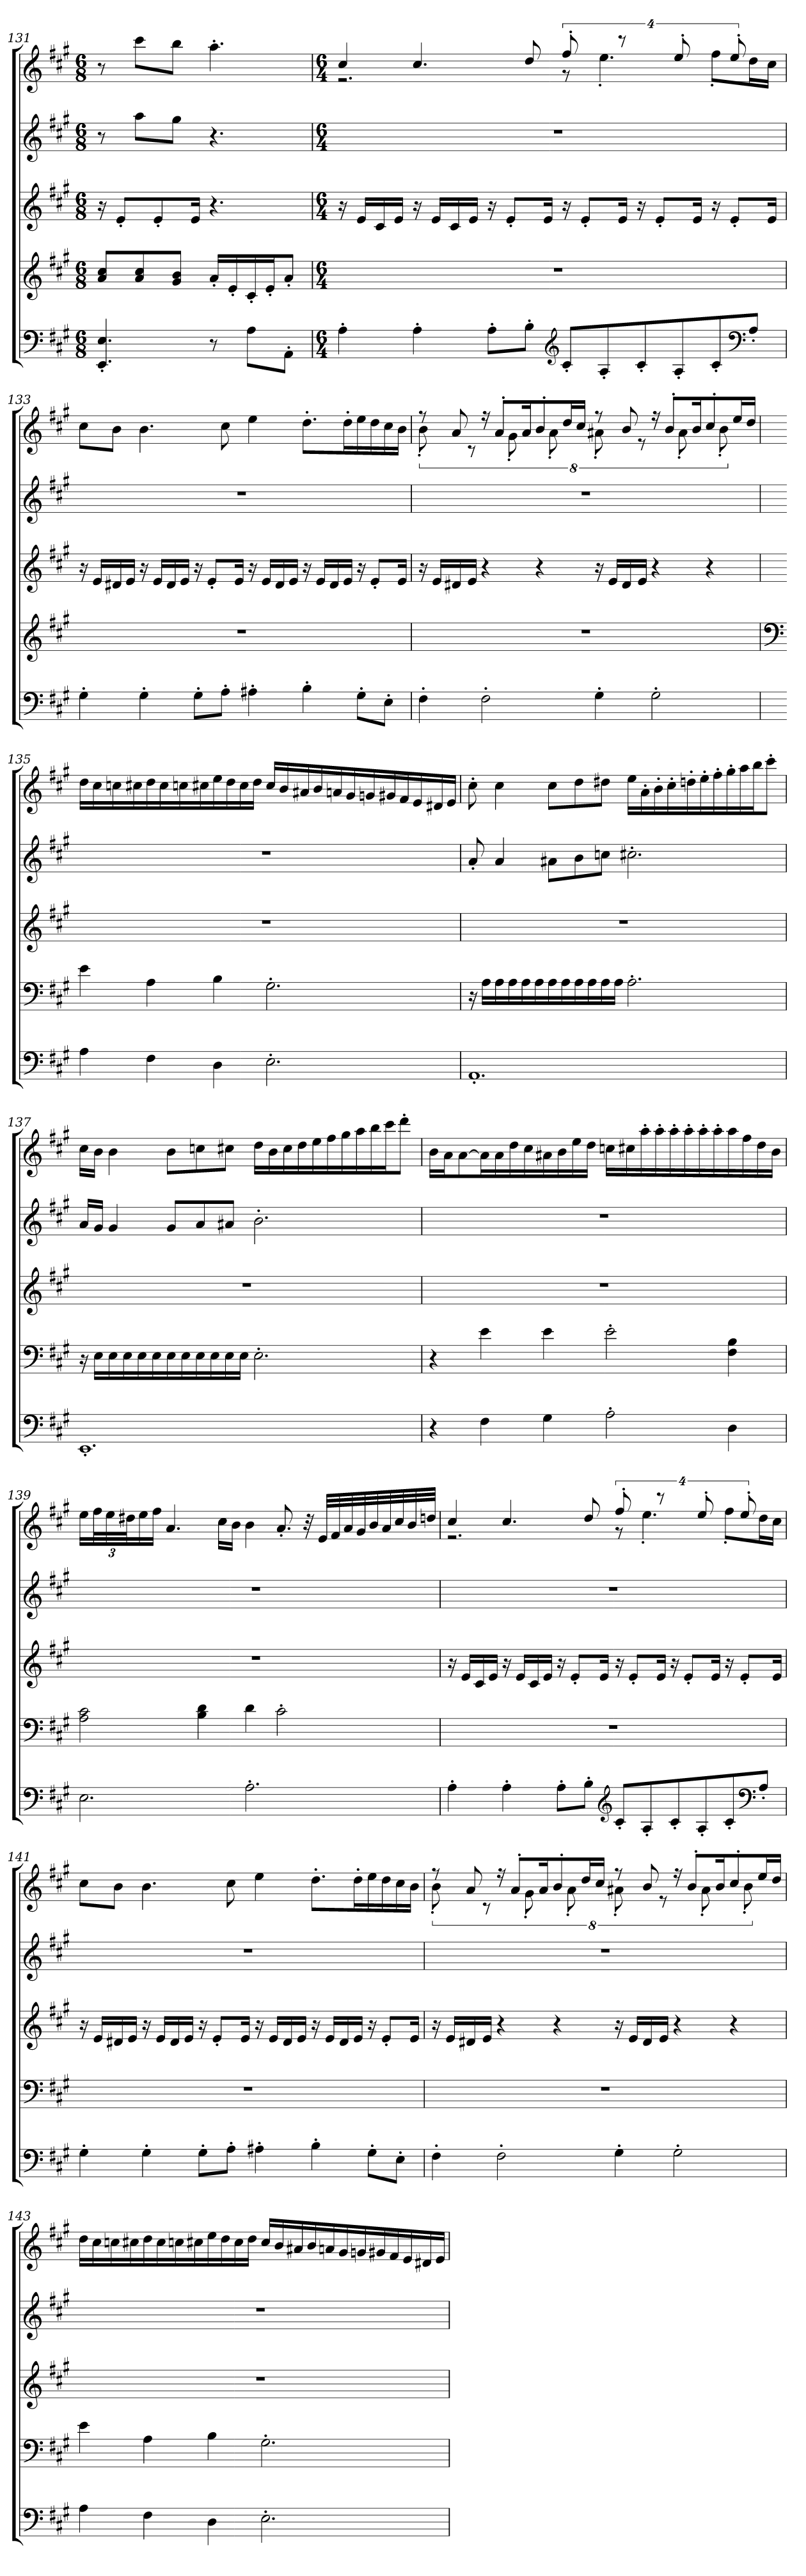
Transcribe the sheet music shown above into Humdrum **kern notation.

**kern	**kern	**kern	**kern	**kern
*part5	*part4	*part3	*part2	*part1
*staff5	*staff4	*staff3	*staff2	*staff1
!!LO:PB:g=z
*clefF4	*clefG2	*clefG2	*clefG2	*clefG2
*k[f#c#g#]	*k[f#c#g#]	*k[f#c#g#]	*k[f#c#g#]	*k[f#c#g#]
*M6/8	*M6/8	*M6/8	*M6/8	*M6/8
*MM60	*MM60	*MM60	*MM60	*MM60
=131	=131	=131	=131	=131
4.EE/' 4.E/'	8a/ 8cc#/L	16r	8r	8r
.	.	8e'/L	.	.
.	8a/ 8cc#/	.	8aa\L	8ccc#\L
.	.	8e'/	.	.
.	8g#/ 8b/J	.	8gg#\J	8bb\J
.	.	16e/Jk	.	.
8r	16a'/LL	4.r	4.r	4.aa'\
.	16e'/	.	.	.
8A\L	16c#'/	.	.	.
.	16e'/J	.	.	.
8AA'\J	8a'/J	.	.	.
=132	=132	=132	=132	=132
*M6/4	*M6/4	*M6/4	*M6/4	*M6/4
*	*	*	*	*MM74
*	*	*	*	*^
4A'\	1.r	16r	1.r	4cc#/	2.r
.	.	16e/LL	.	.	.
.	.	16c#/	.	.	.
.	.	16e/JJ	.	.	.
4A'\	.	16r	.	4.cc#/	.
.	.	16e/LL	.	.	.
.	.	16c#/	.	.	.
.	.	16e/JJ	.	.	.
8A'\L	.	16r	.	.	.
.	.	8e'/L	.	.	.
8B'\J	.	.	.	8dd/	.
.	.	16e/Jk	.	.	.
*clefG2	*	*	*	*	*
8c#'/L	.	16r	.	16%3ff#'/	8r
.	.	8e'/L	.	.	.
8A'/	.	.	.	.	4.ee'\
.	.	16e/Jk	.	16%3r	.
8c#'/	.	16r	.	.	.
.	.	8e'/L	.	.	.
8A'/	.	.	.	16%3ee'/	.
.	.	16e/Jk	.	.	.
8c#'/	.	16r	.	.	8ff#'\L
.	.	8e'/L	.	16%3ee'/	.
*clefF4	*	*	*	*	*
8A'/J	.	.	.	.	16dd\L
.	.	16e/Jk	.	.	16cc#\JJ
*	*	*	*	*v	*v
!!LO:LB:g=z
=133	=133	=133	=133	=133
*	*	*	*	*MM74
4G#'\	1.r	16r	1.r	8cc#\L
.	.	16e/LL	.	.
.	.	16d#X/	.	8b\J
.	.	16e/JJ	.	.
4G#'\	.	16r	.	4.b\
.	.	16e/LL	.	.
.	.	16d#/	.	.
.	.	16e/JJ	.	.
8G#'\L	.	16r	.	.
.	.	8e'/L	.	.
8A'\J	.	.	.	8cc#\
.	.	16e/Jk	.	.
4A#X'\	.	16r	.	4ee\
.	.	16e/LL	.	.
.	.	16d#/	.	.
.	.	16e/JJ	.	.
4B'\	.	16r	.	8.dd'\L
.	.	16e/LL	.	.
.	.	16d#/	.	.
.	.	16e/JJ	.	16dd'\L
8G#'\L	.	16r	.	16ee\
.	.	8e'/L	.	16dd\
8E'\J	.	.	.	16cc#\
.	.	16e/Jk	.	16b\JJ
!!LO:PB:g=z
=134	=134	=134	=134	=134
*	*	*	*	*MM74
*	*	*	*	*^
4F#'\	1.r	16r	1.r	8r	16%3b'\
.	.	16e/LL	.	.	.
.	.	16d#X/	.	8a/	.
.	.	16e/JJ	.	.	16%3r
2F#'\	.	4r	.	16r	.
.	.	.	.	8a'/L	.
.	.	.	.	.	16%3g#'\
.	.	.	.	16a/K	.
.	.	4r	.	8b'/	.
.	.	.	.	.	16%3a'\
.	.	.	.	16dd/L	.
.	.	.	.	16cc#/JJ	.
*	*	*	*	*MM74	*
4G#'\	.	16r	.	8r	16%3a#X'\
.	.	16e/LL	.	.	.
.	.	16d#/	.	8b/	.
.	.	16e/JJ	.	.	16%3r
2G#'\	.	4r	.	16r	.
.	.	.	.	8b'/L	.
.	.	.	.	.	16%3a#'\
.	.	.	.	16b/K	.
.	.	4r	.	8cc#'/	.
.	.	.	.	.	16%3b'\
.	.	.	.	16ee/L	.
.	.	.	.	16dd/JJ	.
*	*	*	*	*v	*v
!!LO:LB:g=z
=135	=135	=135	=135	=135
*	*clefF4	*	*	*
*	*	*	*	*MM74
4A\	4e\	1.r	1.r	16dd\LL
.	.	.	.	16cc#\
.	.	.	.	16ccn\
.	.	.	.	16cc#X\
4F#\	4A\	.	.	16dd\
.	.	.	.	16cc#\
.	.	.	.	16ccn\
.	.	.	.	16cc#X\
4D\	4B\	.	.	16ee\
.	.	.	.	16dd\
.	.	.	.	16cc#\
.	.	.	.	16dd\JJ
2.E'\	2.G#'\	.	.	16cc#/LL
.	.	.	.	16b/
.	.	.	.	16a#X/
.	.	.	.	16b/
.	.	.	.	16an/
.	.	.	.	16g#/
.	.	.	.	16gn/
.	.	.	.	16g#X/
.	.	.	.	16f#/
.	.	.	.	16e/
.	.	.	.	16d#X/
.	.	.	.	16e/JJ
!!LO:PB:g=z
=136	=136	=136	=136	=136
*	*	*	*	*MM74
1.AA'	16r	1.r	8a'/	8cc#'\
.	16A\LL	.	.	.
.	16A\	.	4a/	4cc#\
.	16A\	.	.	.
.	16A\	.	.	.
.	16A\	.	.	.
.	16A\	.	8a#X\L	8cc#\L
.	16A\	.	.	.
.	16A\	.	8b\	8dd\
.	16A\	.	.	.
.	16A\	.	8ccn\J	8dd#X\J
.	16A\JJ	.	.	.
.	2.A'\	.	2.cc#X'\	16ee\LL
.	.	.	.	16a'\
.	.	.	.	16b'\
.	.	.	.	16cc#'\
.	.	.	.	16ddn'\
.	.	.	.	16ee'\
.	.	.	.	16ff#'\
.	.	.	.	16gg#'\
.	.	.	.	16aa\
.	.	.	.	16bb\J
.	.	.	.	8ccc#'\J
!!LO:LB:g=z
=137	=137	=137	=137	=137
*	*	*	*	*MM74
1.EE'	16r	1.r	16a/LL	16cc#\LL
.	16E\LL	.	16g#/JJ	16b\JJ
.	16E\	.	4g#/	4b\
.	16E\	.	.	.
.	16E\	.	.	.
.	16E\	.	.	.
.	16E\	.	8g#/L	8b\L
.	16E\	.	.	.
.	16E\	.	8a/	8ccn\
.	16E\	.	.	.
.	16E\	.	8a#X/J	8cc#X\J
.	16E\JJ	.	.	.
.	2.E'\	.	2.b'\	16dd\LL
.	.	.	.	16b\
.	.	.	.	16cc#\
.	.	.	.	16dd\
.	.	.	.	16ee\
.	.	.	.	16ff#\
.	.	.	.	16gg#\
.	.	.	.	16aa\
.	.	.	.	16bb\
.	.	.	.	16ccc#\J
.	.	.	.	8ddd'\J
!!LO:PB:g=z
=138	=138	=138	=138	=138
*	*	*	*	*MM73
4r	4r	1.r	1.r	16b\LL
.	.	.	.	16a\J
.	.	.	.	[8a\
4F#\	4e\	.	.	16a\L]
.	.	.	.	16a\
.	.	.	.	16dd\
.	.	.	.	16cc#\
4G#\	4e\	.	.	16a#X\
.	.	.	.	16b\
.	.	.	.	16ee\
.	.	.	.	16dd\JJ
2A'\	2e'\	.	.	16ccn\LL
.	.	.	.	16cc#X\
.	.	.	.	16aa'\
.	.	.	.	16aa'\
.	.	.	.	16aa'\
.	.	.	.	16aa'\
.	.	.	.	16aa'\
.	.	.	.	16aa'\
*	*	*	*	*MM73
4D\	4F#\ 4B\	.	.	16aa\
.	.	.	.	16ff#\
.	.	.	.	16dd\
.	.	.	.	16b\JJ
!!LO:LB:g=z
=139	=139	=139	=139	=139
2.E\	2A\ 2c#\	1.r	1.r	16ee\LL
*	*	*	*	*Xbrackettup
.	.	.	.	48ff#\L
.	.	.	.	48ee\
.	.	.	.	48dd#X\J
.	.	.	.	16ee\
.	.	.	.	16ff#\JJ
.	.	.	.	4.a/
.	4B\ 4d\	.	.	.
.	.	.	.	16cc#\LL
.	.	.	.	16b\JJ
2.A'\	4d\	.	.	4b\
*	*	*	*	*MM62
.	2c#'\	.	.	8.a'/
.	.	.	.	32r
.	.	.	.	32e/LLL
.	.	.	.	32f#/
.	.	.	.	32a/
.	.	.	.	32g#/
.	.	.	.	32b/
.	.	.	.	32a/
.	.	.	.	32cc#/
.	.	.	.	32b/
.	.	.	.	32ddn/JJJ
!!LO:PB:g=z
=140	=140	=140	=140	=140
*	*	*	*	*MM74
*	*	*	*	*^
4A'\	1.r	16r	1.r	4cc#/	2.r
.	.	16e/LL	.	.	.
.	.	16c#/	.	.	.
.	.	16e/JJ	.	.	.
4A'\	.	16r	.	4.cc#/	.
.	.	16e/LL	.	.	.
.	.	16c#/	.	.	.
.	.	16e/JJ	.	.	.
8A'\L	.	16r	.	.	.
.	.	8e'/L	.	.	.
8B'\J	.	.	.	8dd/	.
.	.	16e/Jk	.	.	.
*clefG2	*	*	*	*	*
*	*	*	*	*brackettup	*
8c#'/L	.	16r	.	16%3ff#'/	8r
.	.	8e'/L	.	.	.
8A'/	.	.	.	.	4.ee'\
.	.	16e/Jk	.	16%3r	.
8c#'/	.	16r	.	.	.
.	.	8e'/L	.	.	.
8A'/	.	.	.	16%3ee'/	.
.	.	16e/Jk	.	.	.
8c#'/	.	16r	.	.	8ff#'\L
.	.	8e'/L	.	16%3ee'/	.
*clefF4	*	*	*	*	*
8A'/J	.	.	.	.	16dd\L
.	.	16e/Jk	.	.	16cc#\JJ
*	*	*	*	*v	*v
!!LO:LB:g=z
=141	=141	=141	=141	=141
*	*	*	*	*MM74
4G#'\	1.r	16r	1.r	8cc#\L
.	.	16e/LL	.	.
.	.	16d#X/	.	8b\J
.	.	16e/JJ	.	.
4G#'\	.	16r	.	4.b\
.	.	16e/LL	.	.
.	.	16d#/	.	.
.	.	16e/JJ	.	.
8G#'\L	.	16r	.	.
.	.	8e'/L	.	.
8A'\J	.	.	.	8cc#\
.	.	16e/Jk	.	.
4A#X'\	.	16r	.	4ee\
.	.	16e/LL	.	.
.	.	16d#/	.	.
.	.	16e/JJ	.	.
4B'\	.	16r	.	8.dd'\L
.	.	16e/LL	.	.
.	.	16d#/	.	.
.	.	16e/JJ	.	16dd'\L
8G#'\L	.	16r	.	16ee\
.	.	8e'/L	.	16dd\
8E'\J	.	.	.	16cc#\
.	.	16e/Jk	.	16b\JJ
!!LO:PB:g=z
=142	=142	=142	=142	=142
*	*	*	*	*MM74
*	*	*	*	*^
4F#'\	1.r	16r	1.r	8r	16%3b'\
.	.	16e/LL	.	.	.
.	.	16d#X/	.	8a/	.
.	.	16e/JJ	.	.	16%3r
2F#'\	.	4r	.	16r	.
.	.	.	.	8a'/L	.
.	.	.	.	.	16%3g#'\
.	.	.	.	16a/K	.
.	.	4r	.	8b'/	.
.	.	.	.	.	16%3a'\
.	.	.	.	16dd/L	.
.	.	.	.	16cc#/JJ	.
*	*	*	*	*MM74	*
4G#'\	.	16r	.	8r	16%3a#X'\
.	.	16e/LL	.	.	.
.	.	16d#/	.	8b/	.
.	.	16e/JJ	.	.	16%3r
2G#'\	.	4r	.	16r	.
.	.	.	.	8b'/L	.
.	.	.	.	.	16%3a#'\
.	.	.	.	16b/K	.
.	.	4r	.	8cc#'/	.
.	.	.	.	.	16%3b'\
.	.	.	.	16ee/L	.
.	.	.	.	16dd/JJ	.
*	*	*	*	*v	*v
!!LO:LB:g=z
=143	=143	=143	=143	=143
*	*	*	*	*MM74
4A\	4e\	1.r	1.r	16dd\LL
.	.	.	.	16cc#\
.	.	.	.	16ccn\
.	.	.	.	16cc#X\
4F#\	4A\	.	.	16dd\
.	.	.	.	16cc#\
.	.	.	.	16ccn\
.	.	.	.	16cc#X\
4D\	4B\	.	.	16ee\
.	.	.	.	16dd\
.	.	.	.	16cc#\
.	.	.	.	16dd\JJ
2.E'\	2.G#'\	.	.	16cc#/LL
.	.	.	.	16b/
.	.	.	.	16a#X/
.	.	.	.	16b/
.	.	.	.	16an/
.	.	.	.	16g#/
.	.	.	.	16gn/
.	.	.	.	16g#X/
.	.	.	.	16f#/
.	.	.	.	16e/
.	.	.	.	16d#X/
.	.	.	.	16e/JJ
=	=	=	=	=
*-	*-	*-	*-	*-
